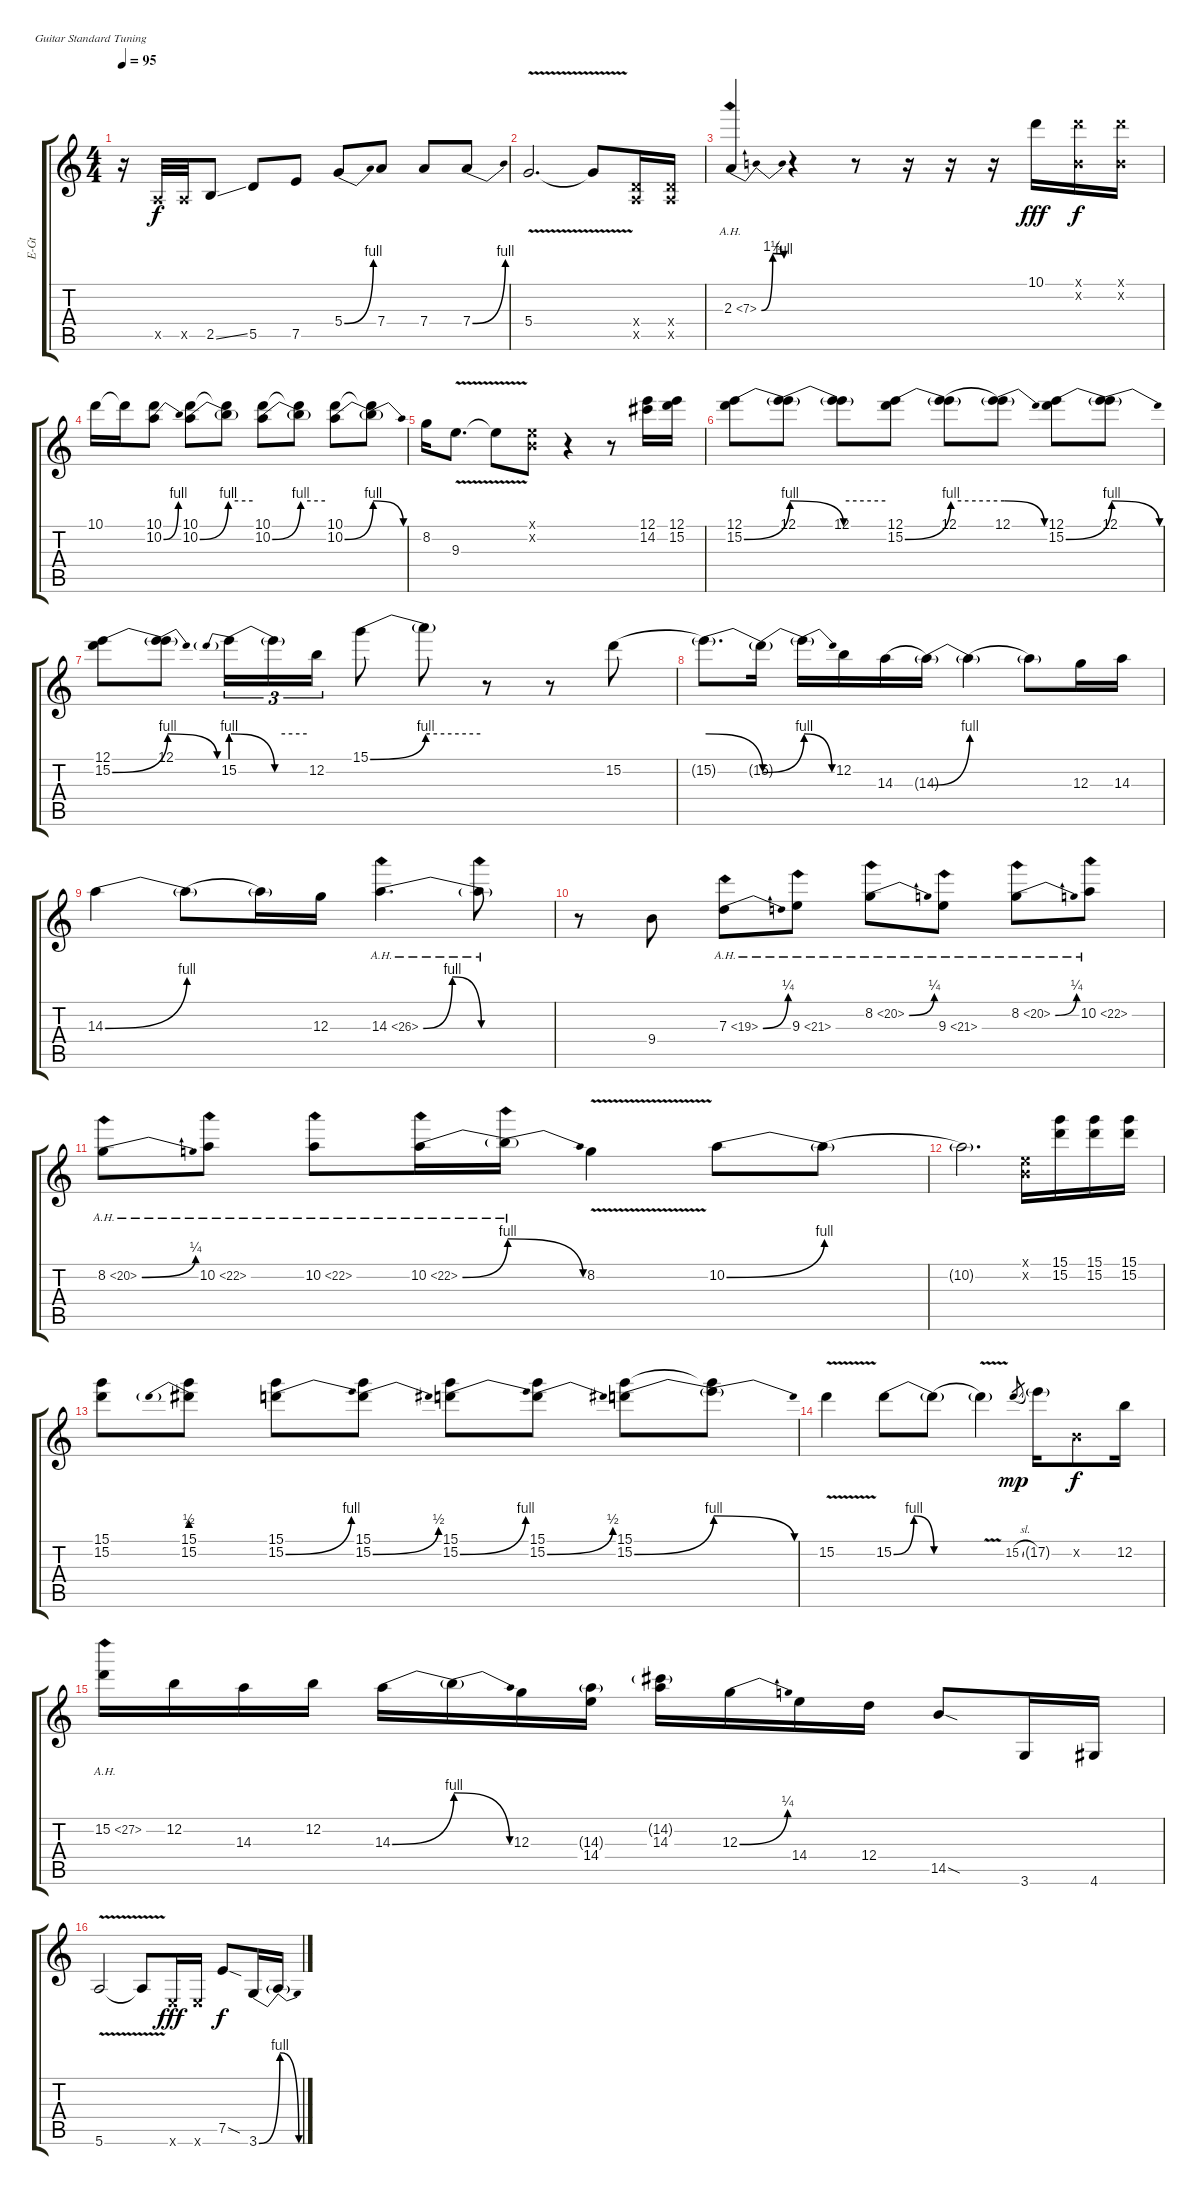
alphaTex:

\bracketExtendMode groupsimilarinstruments
\otherSystemsTrackNameOrientation horizontal
\track ("Guitar3 - David Gilmour (main)" "E-Gt") {instrument overdrivenguitar}
\staff {score tabs}
\tuning (E4 B3 G3 D3 A2 E2)
\ts (4 4)
\tempo 95
\clef g2
\ks c
r.16{dy f} 0.5{x}.32 0.5{x}.32 2.5{ss}.8 5.5.8 7.5.8 5.4{be (bend 0 0 60 4)}.8 7.4.8 7.4.8 7.4{be (bend 0 0 60 4)}.8 |
5.4{v}.2{d} 5.4{v t}.8 (0.4{x} 0.5{x}).16 (0.4{x} 0.5{x}).16 |
2.3{be (bendrelease 0 0 30 5 30 5 60 4) ah 5}.4 r.4 r.8 r.16 r.16 r.16 10.1.16{dy fff} (10.1{x} 0.2{x}).16{dy f} (10.1{x} 0.2{x}).16 |
10.1.16 10.1{t}.16 (10.1 10.2{be (bend 0 0 60 4)}).8 (10.1 10.2{be (bend 0 0 60 4)}).8 (10.1{t} 10.2{be (hold 0 4 60 4) t}).8 (10.1 10.2{be (bend 0 0 60 4)}).8 (10.1{t} 10.2{be (hold 0 4 60 4) t}).8 (10.1 10.2{be (bend 0 0 60 4)}).8 (10.1{t} 10.2{be (release 0 4 60 0) t}).8 |
8.2.16 9.3{v}.8{d} 9.3{v t}.8 (0.1{x} 0.2{x}).8 r.4 r.8 (12.1 14.2{acc #}).16 (12.1 15.2).16 |
(12.1 15.2{be (bend 0 0 60 4)}).8 (12.1 15.2{be (release 0 4 60 0) t}).8 (12.1 15.2{be (hold 0 4 60 4) t}).8 (12.1 15.2{be (bend 0 0 60 4)}).8 (12.1 15.2{be (hold 0 4 60 4) t}).8 (12.1 15.2{be (release 0 4 60 0) t}).8 (12.1 15.2{be (bend 0 0 60 4)}).8 (12.1 15.2{be (release 0 4 60 0) t}).8 |
(12.1 15.2{be (bend 0 0 60 4)}).8 (12.1 15.2{be (release 0 4 60 0) t}).8 15.2{be (prebendrelease 0 4 60 0)}.16{tu (3 2)} 15.2{be (hold 0 4 60 4) t}.16{tu (3 2)} 12.2.16{tu (3 2)} 15.1{be (bend 0 0 60 4)}.8 15.1{be (hold 0 4 60 4) t}.8 r.8 r.8 15.2{be (hold 0 0 60 0)}.8 |
15.2{be (release 0 4 60 0) t}.8{d} 15.2{be (bend 0 0 60 4) t}.16 15.2{be (release 0 4 60 0) t}.16 12.2.16 14.3{be (hold 0 0 60 0)}.16 14.3{be (bend 0 0 60 4) t}.16 14.3{be (hold 0 0 60 0) t}.4 14.3{be (hold 0 0 60 0) t}.8 12.3.16 14.3.16 |
14.3{be (bend 0 0 60 4)}.4 14.3{be (hold 0 0 60 0) t}.8 14.3{be (hold 0 0 60 0) t}.16 12.3.16 14.3{be (bendrelease 0 0 30 4 30 4 60 0) ah 12}.4{d} 14.3{be (hold 0 0 60 0) ah 12 t}.8 |
r.8 9.4.8 7.3{be (bend 0 0 60 1) ah 12}.8 9.3{ah 12}.8 8.2{be (bend 0 0 60 1) ah 12}.8 9.3{ah 12}.8 8.2{be (bend 0 0 60 1) ah 12}.8 10.2{ah 12}.8 |
8.2{be (bend 0 0 60 1) ah 12}.8 10.2{ah 12}.8 10.2{ah 12}.8 10.2{be (bend 0 0 60 4) ah 12}.16 10.2{be (release 0 4 60 0) ah 12 t}.16 8.2{v}.4 10.2{be (bend 0 0 60 4)}.8 10.2{be (hold 0 0 60 0) t}.8 |
10.2{be (hold 0 0 60 0) t}.2{d} (0.1{x} 0.2{x}).16 (15.1 15.2).16 (15.1 15.2).16 (15.1 15.2).16 |
(15.1 15.2).8 (15.1 15.2{be (prebend 0 2 60 2)}).8 (15.1 15.2{be (bend 0 0 60 4)}).8 (15.1 15.2{be (bend 0 0 60 2)}).8 (15.1 15.2{be (bend 0 0 60 4)}).8 (15.1 15.2{be (bend 0 0 60 2)}).8 (15.1 15.2{be (bend 0 0 60 4)}).8 (15.1{t} 15.2{be (release 0 4 60 0) t}).8 |
15.2{v}.4 15.2{be (bendrelease 0 0 30 4 30 4 60 0)}.8 15.2{be (hold 0 0 60 0) t}.8 15.2{v t}.4 15.2{sl}.8{gr dy mp} 17.2{g}.16 0.2{x}.8{dy f} 12.2.16 |
15.2{ah 12}.16 12.2.16 14.3.16 12.2.16 14.3{be (bend 0 0 60 4)}.16 14.3{be (release 0 4 60 0) t}.16 12.3.16 (14.3{g} 14.4).16 (14.2{g acc #} 14.3).16 12.3{be (bend 0 0 60 1)}.16 14.4.16 12.4.16 14.5{sod}.8 3.6.16 4.6{acc #}.16 |
5.6{v}.2 5.6{v t}.8 0.6{x}.16{dy fff} 0.6{x}.16 7.5{sod}.8{dy f} 3.6{be (bend 0 0 60 4)}.16 3.6{be (release 0 4 60 0) t}.16
